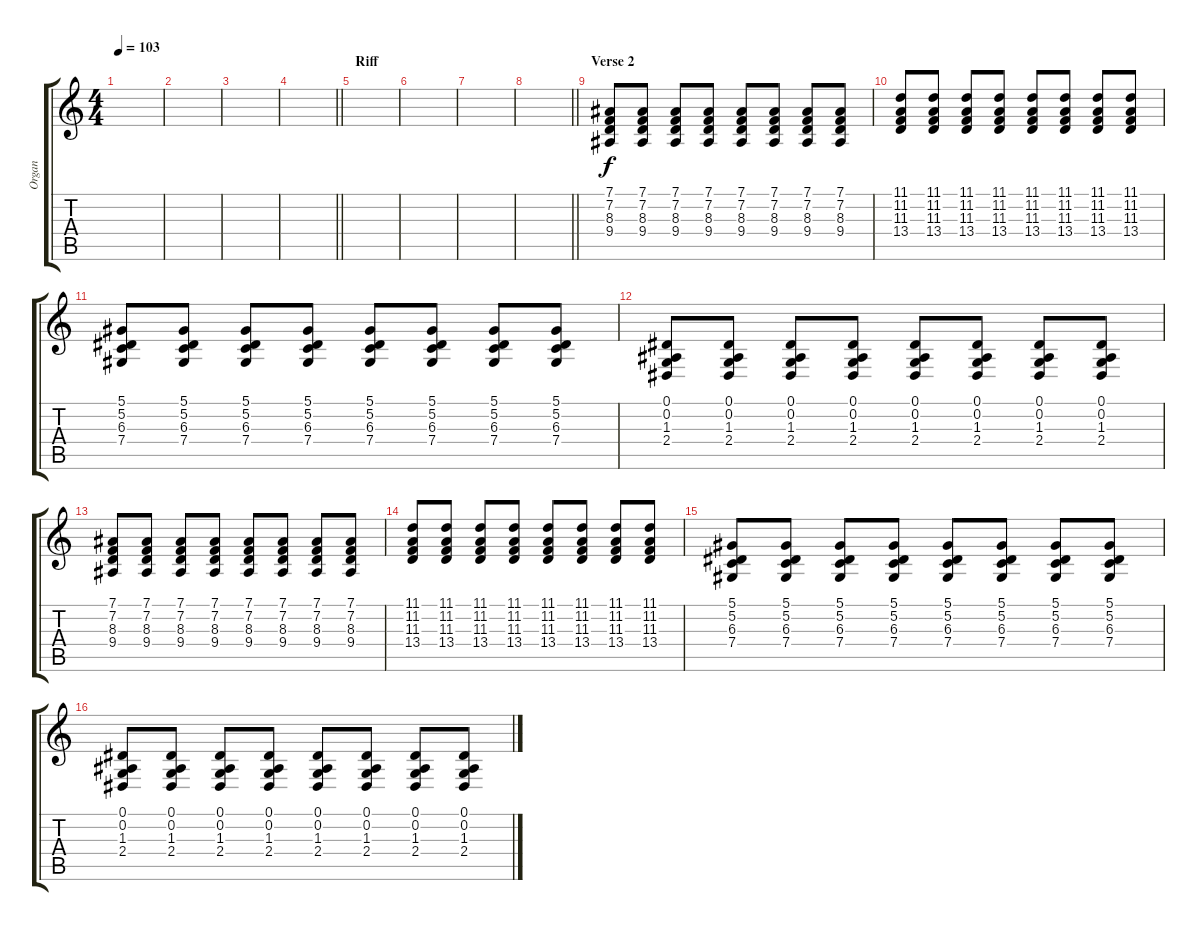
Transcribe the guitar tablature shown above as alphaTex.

\track ("Organ" "Organ") {instrument electricgrandpiano}
\staff {score tabs}
\tuning (Eb4 Bb3 Gb3 Db3 Ab2 Eb2) {hide}
\ts (4 4)
\tempo 103
\clef g2
\ks c
|
|
|
\barLineRight lightlight
|
\section ("" "Riff")
|
|
|
\barLineRight lightlight
|
\section ("" "Verse 2")
(7.1 7.2 8.3 9.4).8 (7.1 7.2 8.3 9.4).8 (7.1 7.2 8.3 9.4).8 (7.1 7.2 8.3 9.4).8 (7.1 7.2 8.3 9.4).8 (7.1 7.2 8.3 9.4).8 (7.1 7.2 8.3 9.4).8 (7.1 7.2 8.3 9.4).8 |
(11.1 11.2 11.3 13.4).8 (11.1 11.2 11.3 13.4).8 (11.1 11.2 11.3 13.4).8 (11.1 11.2 11.3 13.4).8 (11.1 11.2 11.3 13.4).8 (11.1 11.2 11.3 13.4).8 (11.1 11.2 11.3 13.4).8 (11.1 11.2 11.3 13.4).8 |
(5.1 5.2 6.3 7.4).8 (5.1 5.2 6.3 7.4).8 (5.1 5.2 6.3 7.4).8 (5.1 5.2 6.3 7.4).8 (5.1 5.2 6.3 7.4).8 (5.1 5.2 6.3 7.4).8 (5.1 5.2 6.3 7.4).8 (5.1 5.2 6.3 7.4).8 |
(0.1 0.2 1.3 2.4).8 (0.1 0.2 1.3 2.4).8 (0.1 0.2 1.3 2.4).8 (0.1 0.2 1.3 2.4).8 (0.1 0.2 1.3 2.4).8 (0.1 0.2 1.3 2.4).8 (0.1 0.2 1.3 2.4).8 (0.1 0.2 1.3 2.4).8 |
(7.1 7.2 8.3 9.4).8 (7.1 7.2 8.3 9.4).8 (7.1 7.2 8.3 9.4).8 (7.1 7.2 8.3 9.4).8 (7.1 7.2 8.3 9.4).8 (7.1 7.2 8.3 9.4).8 (7.1 7.2 8.3 9.4).8 (7.1 7.2 8.3 9.4).8 |
(11.1 11.2 11.3 13.4).8 (11.1 11.2 11.3 13.4).8 (11.1 11.2 11.3 13.4).8 (11.1 11.2 11.3 13.4).8 (11.1 11.2 11.3 13.4).8 (11.1 11.2 11.3 13.4).8 (11.1 11.2 11.3 13.4).8 (11.1 11.2 11.3 13.4).8 |
(5.1 5.2 6.3 7.4).8 (5.1 5.2 6.3 7.4).8 (5.1 5.2 6.3 7.4).8 (5.1 5.2 6.3 7.4).8 (5.1 5.2 6.3 7.4).8 (5.1 5.2 6.3 7.4).8 (5.1 5.2 6.3 7.4).8 (5.1 5.2 6.3 7.4).8 |
(0.1 0.2 1.3 2.4).8 (0.1 0.2 1.3 2.4).8 (0.1 0.2 1.3 2.4).8 (0.1 0.2 1.3 2.4).8 (0.1 0.2 1.3 2.4).8 (0.1 0.2 1.3 2.4).8 (0.1 0.2 1.3 2.4).8 (0.1 0.2 1.3 2.4).8
